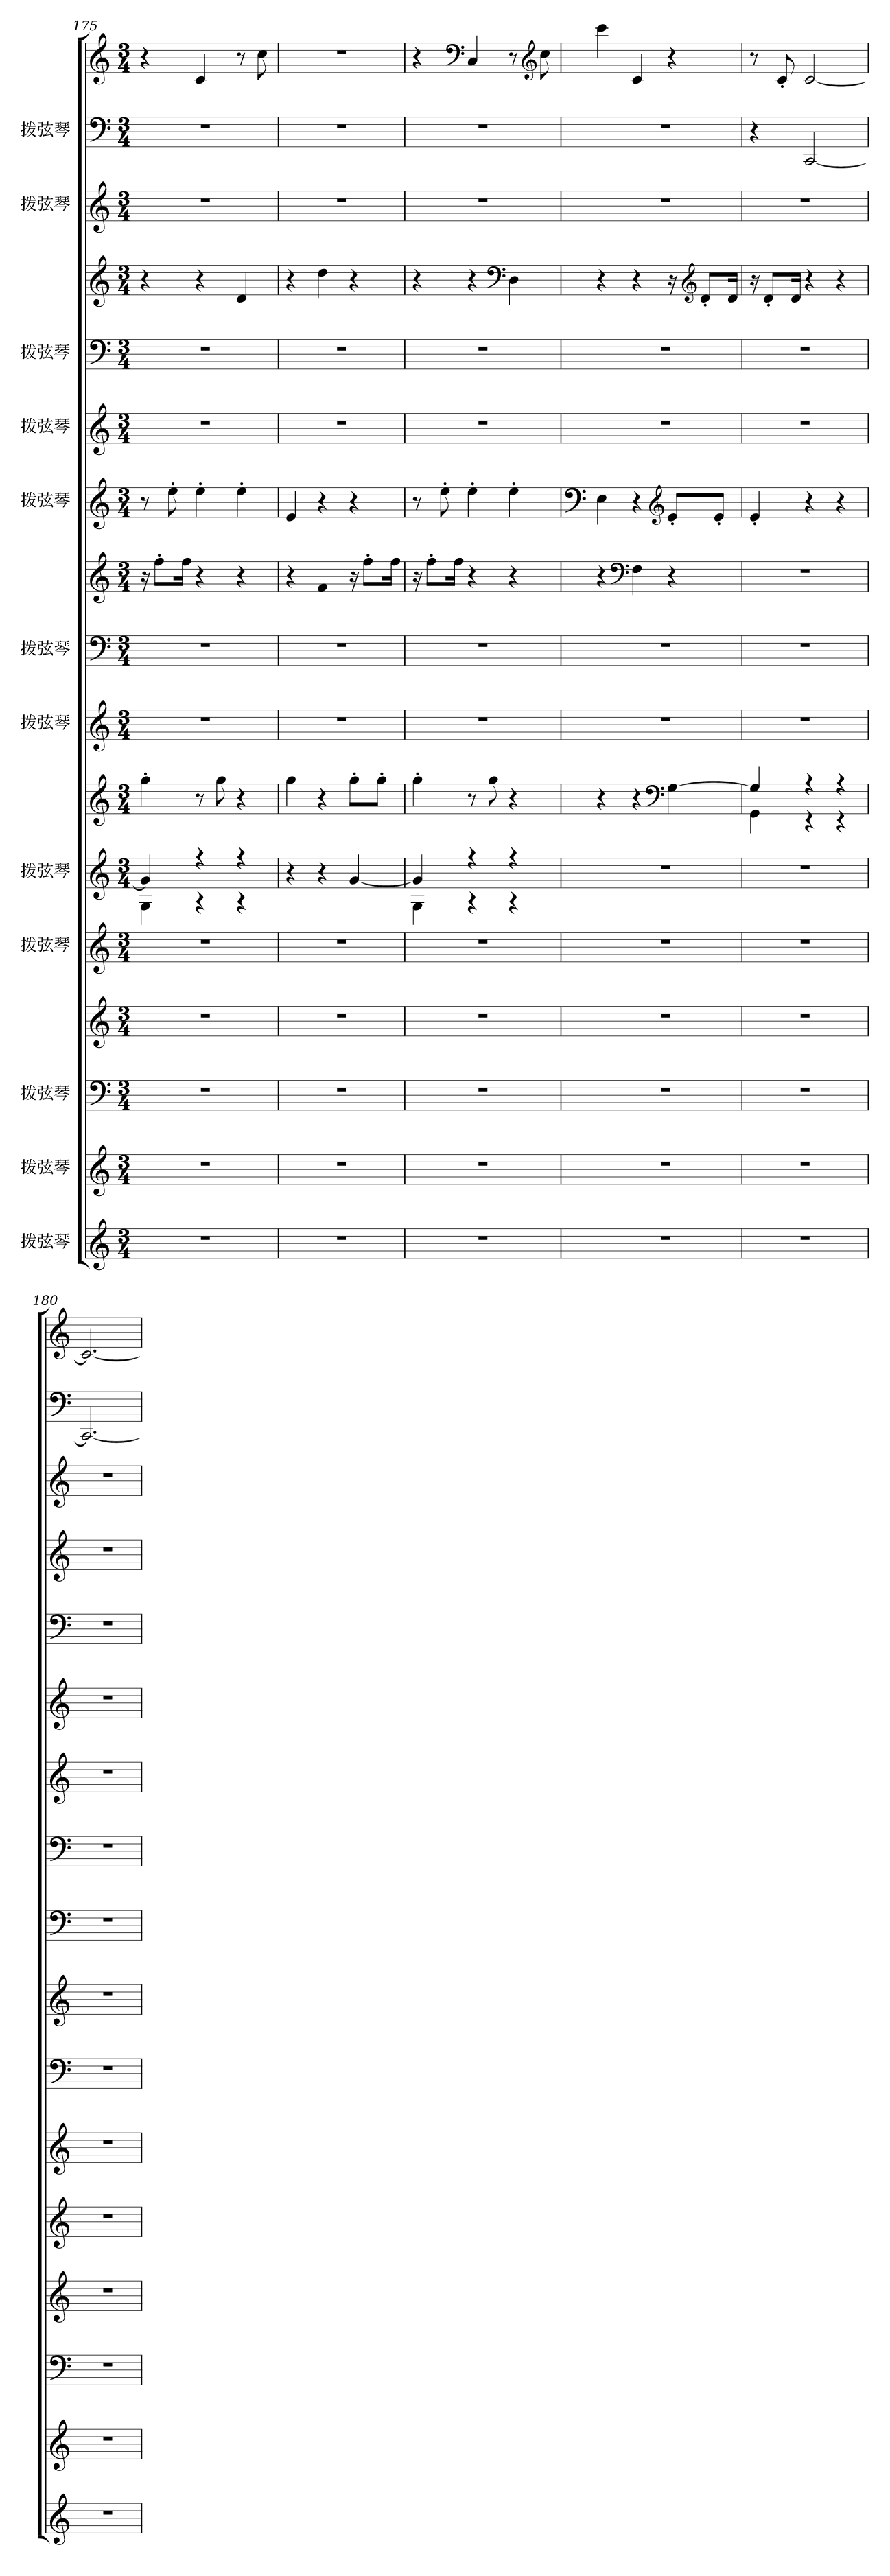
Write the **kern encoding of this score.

**kern	**kern	**kern	**kern	**kern	**kern	**kern	**kern	**kern	**kern	**kern	**kern	**kern	**kern	**kern	**kern	**kern
*part12	*part11	*part10	*part10	*part9	*part8	*part8	*part7	*part6	*part6	*part5	*part4	*part3	*part3	*part2	*part1	*part1
*staff17	*staff16	*staff15	*staff14	*staff13	*staff12	*staff11	*staff10	*staff9	*staff8	*staff7	*staff6	*staff5	*staff4	*staff3	*staff2	*staff1
*I"拨弦琴	*I"拨弦琴	*I"拨弦琴	*	*I"拨弦琴	*I"拨弦琴	*	*I"拨弦琴	*I"拨弦琴	*	*I"拨弦琴	*I"拨弦琴	*I"拨弦琴	*	*I"拨弦琴	*I"拨弦琴	*
*clefG2	*clefG2	*clefF4	*clefG2	*clefG2	*clefG2	*clefG2	*clefG2	*clefF4	*clefG2	*clefG2	*clefG2	*clefF4	*clefG2	*clefG2	*clefF4	*clefG2
*k[]	*k[]	*k[]	*k[]	*k[]	*k[]	*k[]	*k[]	*k[]	*k[]	*k[]	*k[]	*k[]	*k[]	*k[]	*k[]	*k[]
*M3/4	*M3/4	*M3/4	*M3/4	*M3/4	*M3/4	*M3/4	*M3/4	*M3/4	*M3/4	*M3/4	*M3/4	*M3/4	*M3/4	*M3/4	*M3/4	*M3/4
=175	=175	=175	=175	=175	=175	=175	=175	=175	=175	=175	=175	=175	=175	=175	=175	=175
*	*	*	*	*	*^	*	*	*	*	*	*	*	*	*	*	*
2.r	2.r	2.r	2.r	2.r	4g/]	4G\	4gg'\	2.r	2.r	16r	8r	2.r	2.r	4r	2.r	2.r	4r
.	.	.	.	.	.	.	.	.	.	8ff'\L	.	.	.	.	.	.	.
.	.	.	.	.	.	.	.	.	.	.	8ee'\	.	.	.	.	.	.
.	.	.	.	.	.	.	.	.	.	16ff\Jk	.	.	.	.	.	.	.
.	.	.	.	.	4r	4r	8r	.	.	4r	4ee'\	.	.	4r	.	.	4c/
.	.	.	.	.	.	.	8gg\	.	.	.	.	.	.	.	.	.	.
.	.	.	.	.	4r	4r	4r	.	.	4r	4ee'\	.	.	4d/	.	.	8r
.	.	.	.	.	.	.	.	.	.	.	.	.	.	.	.	.	8cc\
*	*	*	*	*	*v	*v	*	*	*	*	*	*	*	*	*	*	*
=176	=176	=176	=176	=176	=176	=176	=176	=176	=176	=176	=176	=176	=176	=176	=176	=176
2.r	2.r	2.r	2.r	2.r	4r	4gg\	2.r	2.r	4r	4e/	2.r	2.r	4r	2.r	2.r	2.r
.	.	.	.	.	4r	4r	.	.	4f/	4r	.	.	4dd\	.	.	.
.	.	.	.	.	[4g/	8gg'\L	.	.	16r	4r	.	.	4r	.	.	.
.	.	.	.	.	.	.	.	.	8ff'\L	.	.	.	.	.	.	.
.	.	.	.	.	.	8gg'\J	.	.	.	.	.	.	.	.	.	.
.	.	.	.	.	.	.	.	.	16ff\Jk	.	.	.	.	.	.	.
=177	=177	=177	=177	=177	=177	=177	=177	=177	=177	=177	=177	=177	=177	=177	=177	=177
*	*	*	*	*	*^	*	*	*	*	*	*	*	*	*	*	*
2.r	2.r	2.r	2.r	2.r	4g/]	4G\	4gg'\	2.r	2.r	16r	8r	2.r	2.r	4r	2.r	2.r	4r
.	.	.	.	.	.	.	.	.	.	8ff'\L	.	.	.	.	.	.	.
.	.	.	.	.	.	.	.	.	.	.	8ee'\	.	.	.	.	.	.
.	.	.	.	.	.	.	.	.	.	16ff\Jk	.	.	.	.	.	.	.
*	*	*	*	*	*	*	*	*	*	*	*	*	*	*	*	*	*clefF4
.	.	.	.	.	4r	4r	8r	.	.	4r	4ee'\	.	.	4r	.	.	4C/
.	.	.	.	.	.	.	8gg\	.	.	.	.	.	.	.	.	.	.
*	*	*	*	*	*	*	*	*	*	*	*	*	*	*clefF4	*	*	*
.	.	.	.	.	4r	4r	4r	.	.	4r	4ee'\	.	.	4D\	.	.	8r
*	*	*	*	*	*	*	*	*	*	*	*	*	*	*	*	*	*clefG2
.	.	.	.	.	.	.	.	.	.	.	.	.	.	.	.	.	8cc\
*	*	*	*	*	*v	*v	*	*	*	*	*	*	*	*	*	*	*
!!LO:PB:g=z
=178	=178	=178	=178	=178	=178	=178	=178	=178	=178	=178	=178	=178	=178	=178	=178	=178
*	*	*	*	*	*	*	*	*	*	*clefF4	*	*	*	*	*	*
2.r	2.r	2.r	2.r	2.r	2.r	4r	2.r	2.r	4r	4E\	2.r	2.r	4r	2.r	2.r	4ccc\
*	*	*	*	*	*	*	*	*	*clefF4	*	*	*	*	*	*	*
.	.	.	.	.	.	4r	.	.	4F\	4r	.	.	4r	.	.	4c/
*	*	*	*	*	*	*clefF4	*	*	*	*clefG2	*	*	*	*	*	*
.	.	.	.	.	.	[4G\	.	.	4r	8e'/L	.	.	16r	.	.	4r
*	*	*	*	*	*	*	*	*	*	*	*	*	*clefG2	*	*	*
.	.	.	.	.	.	.	.	.	.	.	.	.	8d'/L	.	.	.
.	.	.	.	.	.	.	.	.	.	8e'/J	.	.	.	.	.	.
.	.	.	.	.	.	.	.	.	.	.	.	.	16d/Jk	.	.	.
=179	=179	=179	=179	=179	=179	=179	=179	=179	=179	=179	=179	=179	=179	=179	=179	=179
*	*	*	*	*	*	*^	*	*	*	*	*	*	*	*	*	*
2.r	2.r	2.r	2.r	2.r	2.r	4G/]	4GG\	2.r	2.r	2.r	4e'/	2.r	2.r	16r	2.r	4r	8r
.	.	.	.	.	.	.	.	.	.	.	.	.	.	8d'/L	.	.	.
.	.	.	.	.	.	.	.	.	.	.	.	.	.	.	.	.	8c'/
.	.	.	.	.	.	.	.	.	.	.	.	.	.	16d/Jk	.	.	.
.	.	.	.	.	.	4r	4r	.	.	.	4r	.	.	4r	.	[2CC/	[2c/
.	.	.	.	.	.	4r	4r	.	.	.	4r	.	.	4r	.	.	.
*	*	*	*	*	*	*v	*v	*	*	*	*	*	*	*	*	*	*
=180	=180	=180	=180	=180	=180	=180	=180	=180	=180	=180	=180	=180	=180	=180	=180	=180
2.r	2.r	2.r	2.r	2.r	2.r	2.r	2.r	2.r	2.r	2.r	2.r	2.r	2.r	2.r	2.CC/_	2.c/_
=	=	=	=	=	=	=	=	=	=	=	=	=	=	=	=	=
*-	*-	*-	*-	*-	*-	*-	*-	*-	*-	*-	*-	*-	*-	*-	*-	*-
